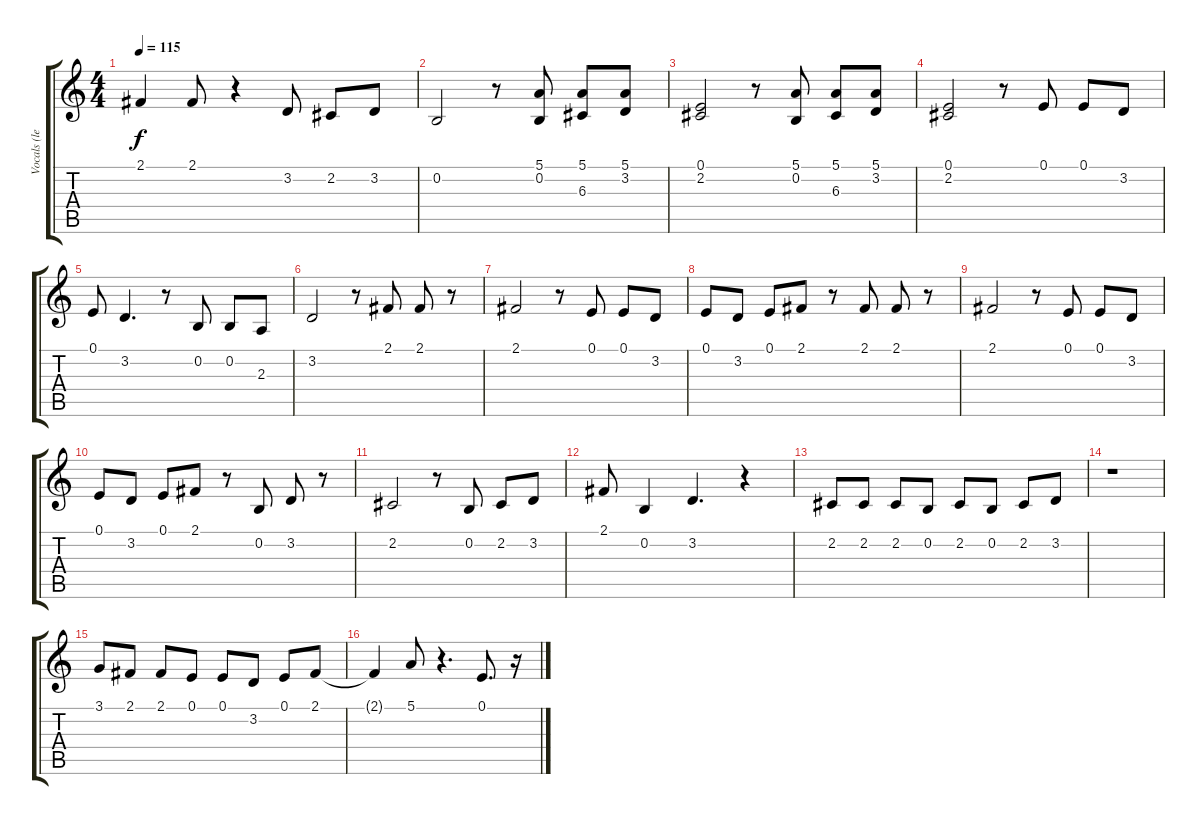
\track ("Vocals (lead2)      " "Vocals (le") {instrument lead2sawtooth}
\staff {score tabs}
\tuning (E4 B3 G3 D3 A2 E2) {hide}
\ts (4 4)
\tempo 115
\clef g2
\ks c
2.1.4{dy f} 2.1.8 r.4 3.2.8 2.2.8 3.2.8 |
0.2.2 r.8 (5.1 0.2).8 (5.1 6.3).8 (5.1 3.2).8 |
(0.1 2.2).2 r.8 (5.1 0.2).8 (5.1 6.3).8 (5.1 3.2).8 |
(0.1 2.2).2 r.8 0.1.8 0.1.8 3.2.8 |
0.1.8 3.2.4{d} r.8 0.2.8 0.2.8 2.3.8 |
3.2.2 r.8 2.1.8 2.1.8 r.8 |
2.1.2 r.8 0.1.8 0.1.8 3.2.8 |
0.1.8 3.2.8 0.1.8 2.1.8 r.8 2.1.8 2.1.8 r.8 |
2.1.2 r.8 0.1.8 0.1.8 3.2.8 |
0.1.8 3.2.8 0.1.8 2.1.8 r.8 0.2.8 3.2.8 r.8 |
2.2.2 r.8 0.2.8 2.2.8 3.2.8 |
2.1.8 0.2.4 3.2.4{d} r.4 |
2.2.8 2.2.8 2.2.8 0.2.8 2.2.8 0.2.8 2.2.8 3.2.8 |
r.1 |
3.1.8 2.1.8 2.1.8 0.1.8 0.1.8 3.2.8 0.1.8 2.1.8 |
2.1{t}.4 5.1.8 r.4{d} 0.1.8{d} r.16
